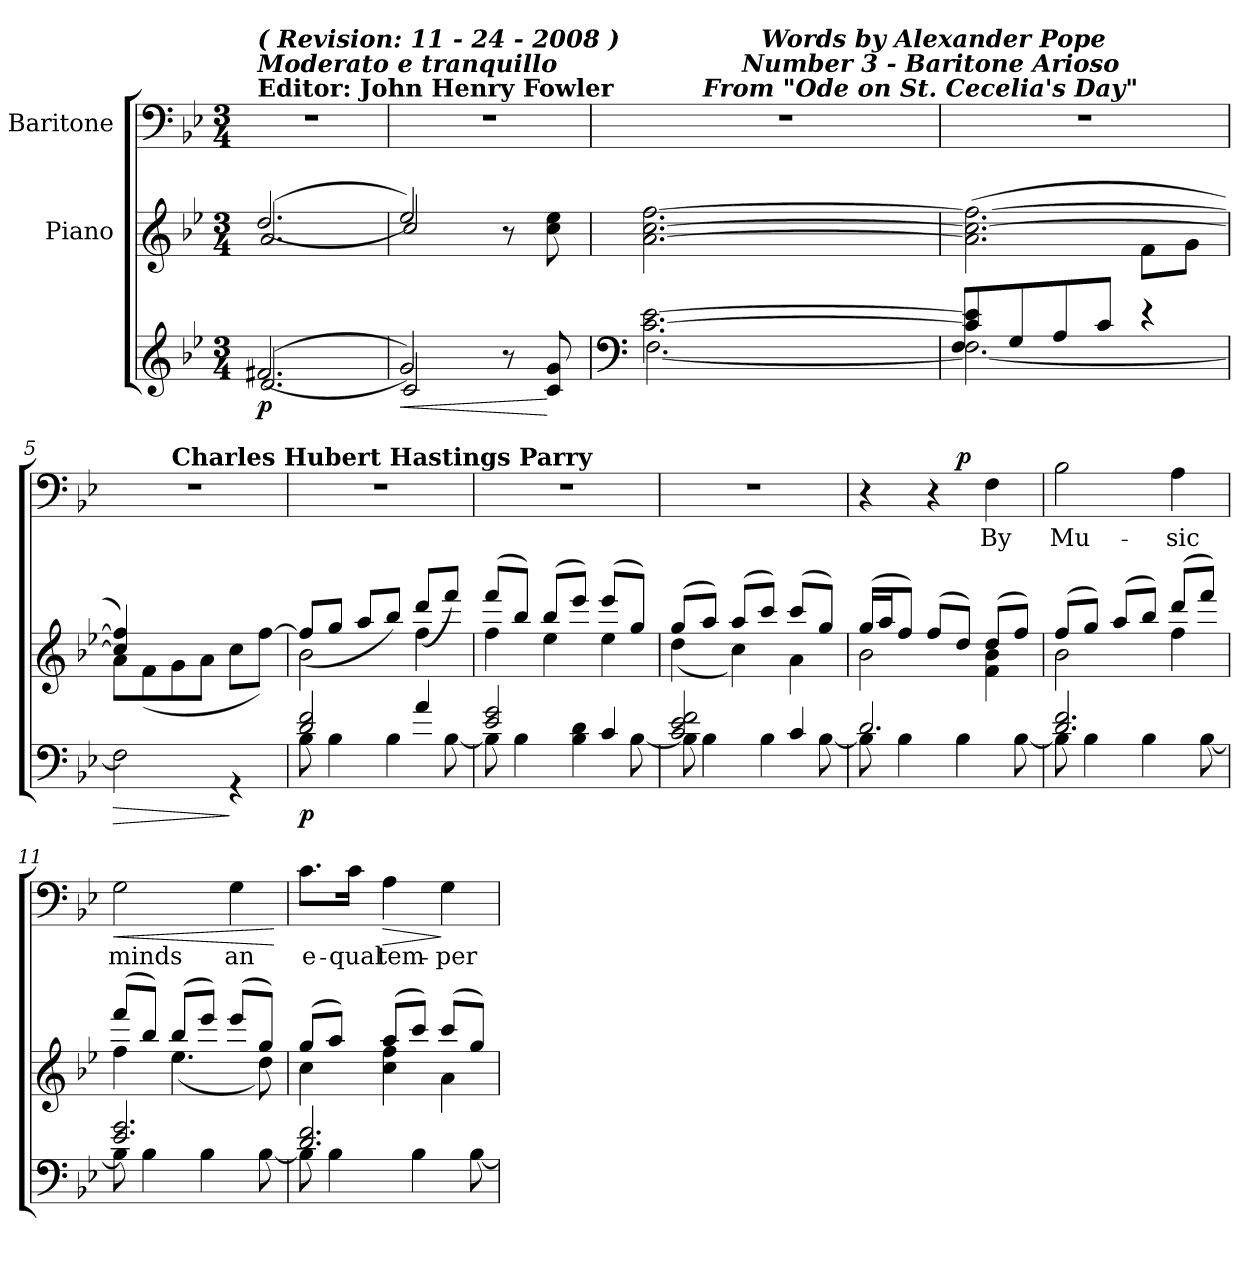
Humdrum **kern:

**kern	**dynam	**kern	**kern	**text	**dynam
*part3	*part3	*part2	*part1	*part1	*part1
*staff3	*staff3	*staff2	*staff1	*staff1	*staff1
*	*	*I"Piano	*I"Baritone	*	*
!!LO:PB:g=z
*clefG2	*	*clefG2	*clefF4	*	*
*k[b-e-]	*	*k[b-e-]	*k[b-e-]	*	*
*B-:	*	*B-:	*B-:	*	*
*M3/4	*	*M3/4	*M3/4	*	*
*MM69	*	*MM69	*MM69	*	*
=1	=1	=1	=1	=1	=1
*^	*	*^	*	*	*
!	!	!	!	!	!LO:TX:a:B:t=Editor&colon; John Henry Fowler	!	!
!	!	!	!	!	!LO:TX:a:Bi:t=Moderato e tranquillo	!	!
!	!	!	!	!	!LO:TX:a:Bi:t=(  Revision&colon;   11 - 24 - 2008  )	!	!
!	!	!	!	!	!LO:N:vis=1	!	!
((2.f#Xi/	2.di/	p	((2.ddi/	2.ai/	2.r	.	.
=2	=2	=2	=2	=2	=2	=2	=2
!	!	!LO:HP:b	!	!	!LO:N:vis=1	!	!
2gi/))	2ci/	<	2ee-i/))	2cci/	2.r	.	.
8r	4ryy	.	8r	4ryy	.	.	.
8ci/ 8gi	.	[	8cci\ 8ee-i	.	.	.	.
=3	=3	=3	=3	=3	=3	=3	=3
*clefF4	*	*	*	*	*	*	*
!	!	!	!	!	!LO:N:vis=1	!	!
*	*	*	*	*	*^	*	*
*	*	*	*	*	*	*^	*	*
*	*	*	*	*	*	*	*^	*	*
[2.ci\ [2.e-i	[2.Fi\	.	[2.ai\ [2.cci [2.ffi	2.ryy	2.r	8ryy	4ryy	4ryy	.	.
.	.	.	.	.	.	64.ryy	.	.	.	.
!	!	!	!	!	!	!LO:TX:a:Bi:t=From "Ode on St. Cecelia's Day"	!	!	!	!
.	.	.	.	.	.	2ryy	.	.	.	.
!	!	!	!	!	!	!	!LO:TX:a:Bi:t=Number 3 - Baritone Arioso	!	!	!
.	.	.	.	.	.	.	2ryy	64ryy	.	.
.	.	.	.	.	.	.	.	256ryy	.	.
.	.	.	.	.	.	.	.	1024ryy	.	.
!	!	!	!	!	!	!	!	!LO:TX:a:Bi:t=Words by Alexander Pope	!	!
.	.	.	.	.	.	.	.	4ryy	.	.
.	.	.	.	.	.	.	.	8ryy	.	.
.	.	.	.	.	.	.	.	16ryy	.	.
.	.	.	.	.	.	16ryy	.	.	.	.
.	.	.	.	.	.	.	.	32ryy	.	.
.	.	.	.	.	.	32ryy	.	.	.	.
.	.	.	.	.	.	.	.	128ryy	.	.
.	.	.	.	.	.	128ryy	.	.	.	.
.	.	.	.	.	.	.	.	512.ryy	.	.
=4	=4	=4	=4	=4	=4	=4	=4	=4	=4	=4
*	*^	*	*	*	*	*	*	*	*	*
!	!	!	!	!	!	!LO:N:vis=1	!	!	!	!	!
*	*	*	*	*	*	*v	*v	*v	*v	*	*
4ci/] 4e-i]	2.Fi\_	8Fi/L	.	(2.ai\] 2.cci_ 2.ffi_	2ryy	2.r	.	.
.	.	8Gi/	.	.	.	.	.	.
4ryy	.	8Ai/	.	.	.	.	.	.
.	.	8ci/J	.	.	.	.	.	.
4r	.	4ryy	.	.	8fi\L	.	.	.
.	.	.	.	.	8gi\J	.	.	.
*v	*v	*v	*	*	*	*	*	*
=5	=5	=5	=5	=5	=5	=5
!LO:N:vis=1	!LO:HP:b	!	!	!LO:N:vis=1	!	!
*^	*	*	*	*^	*	*
2.ryy	2Fi\]	>	4cci/] 4ffi])	8ai\L	2.r	4ryy	.	.
.	.	.	.	(8fi\	.	.	.	.
!	!	!	!	!	!	!LO:TX:a:B:t=Charles Hubert Hastings Parry	!	!
.	.	.	4ryy	8gi\	.	2ryy	.	.
.	.	.	.	8ai\J	.	.	.	.
.	4r	]	4ryy	8cci\L	.	.	.	.
.	.	.	.	[8ffi\J)	.	.	.	.
=6	=6	=6	=6	=6	=6	=6	=6	=6
!	!	!	!	!	!LO:TX:a:t=( 1848 - 1918 )	!	!	!
!	!	!	!	!	!LO:N:vis=1	!	!	!
*	*	*	*	*	*v	*v	*	*
2di/ 2fi	8B-i\	p	2b-i\	(8ffi/L]	2.r	.	.
.	4B-i\	.	.	8ggi/J	.	.	.
.	.	.	.	8aai/L	.	.	.
.	4B-i\	.	.	8bb-i/J)	.	.	.
4ai/	.	.	4ffi\	(8dddi/L	.	.	.
.	[8B-i\	.	.	8fffi/J)	.	.	.
!!LO:LB:g=z
=7	=7	=7	=7	=7	=7	=7	=7
!	!	!	!	!	!LO:N:vis=1	!	!
2e-i/ 2gi	8B-i\]	.	(8fffi/L	4ffi\	2.r	.	.
.	4B-i\	.	8bb-i/J)	.	.	.	.
.	.	.	(8bb-i/L	4ee-i\	.	.	.
.	4B-i\ 4di	.	8eee-i/J)	.	.	.	.
4ci/	.	.	(8eee-i/L	4ee-i\	.	.	.
.	[8B-i\	.	8ggi/J)	.	.	.	.
=8	=8	=8	=8	=8	=8	=8	=8
!	!	!	!	!	!LO:N:vis=1	!	!
2ci/ 2e-i 2fi	8B-i\]	.	(8ggi/L	(4ddi\	2.r	.	.
.	4B-i\	.	8aai/J)	.	.	.	.
.	.	.	(8aai/L	4cci\)	.	.	.
.	4B-i\	.	8ccci/J)	.	.	.	.
4ci/	.	.	(8ccci/L	4ai\	.	.	.
.	[8B-i\	.	8ggi/J)	.	.	.	.
=9	=9	=9	=9	=9	=9	=9	=9
*	*	*	*	*	*^	*	*
2.di/	8B-i\]	.	(16ggi/LL	2b-i\	4r	4.ryy	.	.
.	.	.	16aai/J	.	.	.	.	.
.	4B-i\	.	8ffi/J)	.	.	.	.	.
.	.	.	(8ffi/L	.	4r	.	.	.
.	4B-i\	.	8ddi/J)	.	.	4.ryy	.	p
!	!	!	!	!	!	!	!LO:LY:b:color=#000000	!
.	.	.	(8ddi/L	4fi\ 4b-i	4Fi\	.	By	.
.	[8B-i\	.	8ffi/J)	.	.	.	.	.
*	*	*	*	*	*v	*v	*	*
=10	=10	=10	=10	=10	=10	=10	=10
*	*	*	*	*	*^	*	*
!	!	!	!	!	!	!	!LO:LY:b:color=#000000	!
*	*	*	*	*	*v	*v	*	*
2.di/ 2.fi	8B-i\]	.	(8ffi/L	2b-i\	2B-i\	Mu-	.
.	4B-i\	.	8ggi/J)	.	.	.	.
.	.	.	(8aai/L	.	.	.	.
.	4B-i\	.	8bb-i/J)	.	.	.	.
!	!	!	!	!	!	!LO:LY:b:color=#000000	!
.	.	.	(8dddi/L	4ffi\	4Ai\	-sic	.
.	[8B-i\	.	8fffi/J)	.	.	.	.
=11	=11	=11	=11	=11	=11	=11	=11
!	!	!	!	!	!	!LO:LY:b:color=#000000	!LO:HP:b
2.e-i/ 2.gi	8B-i\]	.	(8fffi/L	4ffi\	2Gi\	minds	<
.	4B-i\	.	8bb-i/J)	.	.	.	.
.	.	.	(8bb-i/L	(4.ee-i\	.	.	.
.	4B-i\	.	8eee-i/J)	.	.	.	.
!	!	!	!	!	!	!LO:LY:b:color=#000000	!
.	.	.	(8eee-i/L	.	4Gi\	an	.
.	[8B-i\	.	8ggi/J)	8ddi\)	.	.	.
*v	*v	*	*	*	*	*	*
*	*	*v	*v	*	*	*
.	.	.	.	.	[
!!LO:LB:g=z
=12	=12	=12	=12	=12	=12
*^	*	*^	*	*	*
!	!	!	!	!	!	!LO:LY:b:color=#000000	!
2.di/ 2.fi	8B-i\]	.	(8ggi/L	4cci\	8.ci\L	e-	.
.	4B-i\	.	8aai/J)	.	.	.	.
!	!	!	!	!	!	!LO:LY:b:color=#000000	!
.	.	.	.	.	16ci\Jk	-qual	.
!	!	!	!	!	!	!LO:LY:b:color=#000000	!LO:HP:b
.	.	.	(8aai/L	4cci\ 4ffi	4Ai\	tem-	>
.	4B-i\	.	8ccci/J)	.	.	.	.
!	!	!	!	!	!	!LO:LY:b:color=#000000	!
.	.	.	(8ccci/L	4ai\	4Gi\	-per	]
.	[8B-i\	.	8ggi/J)	.	.	.	.
*v	*v	*	*	*	*	*	*
*	*	*v	*v	*	*	*
=	=	=	=	=	=
*-	*-	*-	*-	*-	*-
